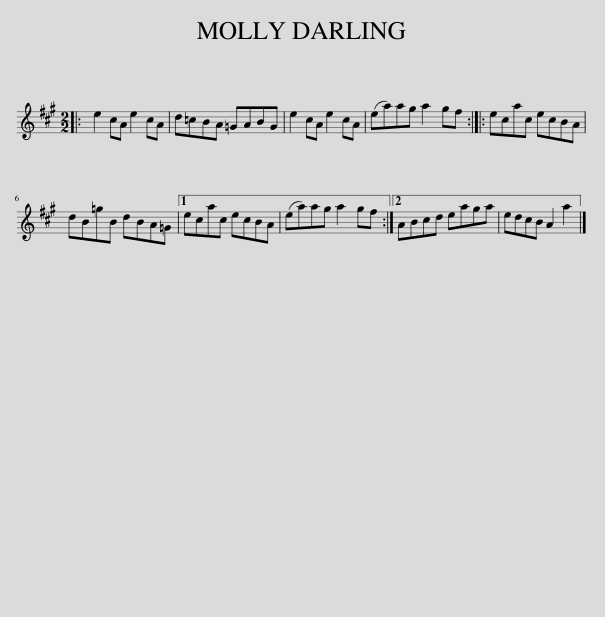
X:1
L:1/8
M:2/2
I:linebreak $
K:A
V:1 treble
V:1
|: e2 cA e2 cA | d=cBA =GABG | e2 cA e2 cA | (ea)ag a2 gf :: ecac ecBA |$ %5
 dB=gB dBA=G |1 ecac ecBA | (ea)ag a2 gf :|2 ABcd eaga | edcB A2 a2 |] %10
